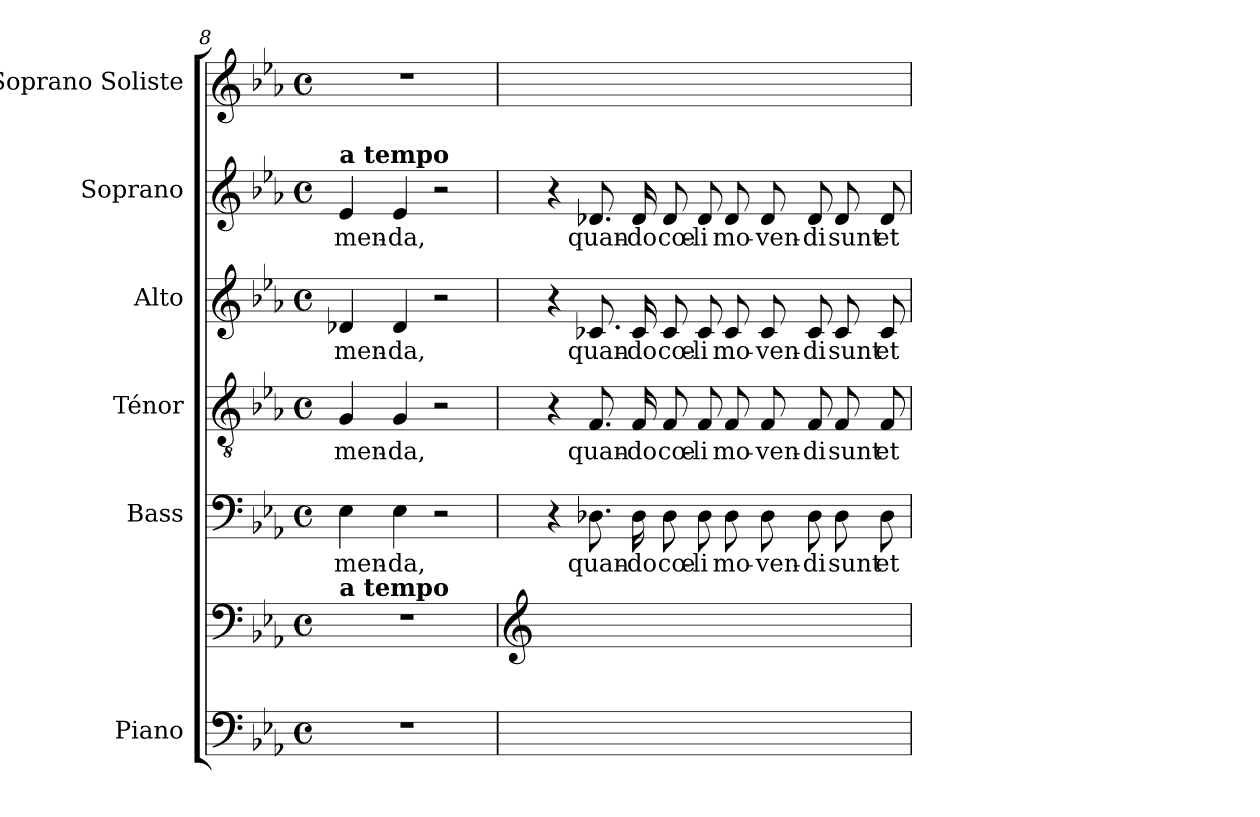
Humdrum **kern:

**kern	**kern	**kern	**text	**kern	**text	**kern	**text	**kern	**text	**dynam	**kern
*part6	*part6	*part5	*part5	*part4	*part4	*part3	*part3	*part2	*part2	*part2	*part1
*staff7	*staff6	*staff5	*staff5	*staff4	*staff4	*staff3	*staff3	*staff2	*staff2	*staff2	*staff1
*I"Piano	*	*I"Bass	*	*I"Ténor	*	*I"Alto	*	*I"Soprano	*	*	*I"Soprano Soliste
*I'Pno.	*	*I'B.	*	*I'T.	*	*I'A.	*	*I'S.	*	*	*
*clefF4	*clefF4	*clefF4	*	*clefGv2	*	*clefG2	*	*clefG2	*	*	*clefG2
*	*	*	*	*	*	*ITrd2c3	*	*	*	*	*
*k[b-e-a-]	*k[b-e-a-]	*k[b-e-a-]	*	*k[b-e-a-]	*	*k[]	*	*k[b-e-a-]	*	*	*k[b-e-a-]
*M4/4	*M4/4	*M4/4	*	*M4/4	*	*M4/4	*	*M4/4	*	*	*M4/4
*met(c)	*met(c)	*met(c)	*	*met(c)	*	*met(c)	*	*met(c)	*	*	*met(c)
=8	=8	=8	=8	=8	=8	=8	=8	=8	=8	=8	=8
!	!	!	!	!	!	!	!	!LO:TX:a:B:t=a tempo	!	!	!
!	!LO:TX:a:B:t=a tempo	!	!	!	!	!	!	!	!	!	!
1r	1r	4E-\	-men-	4G/	-men-	4B-Xi/	-men-	4e-/	-men-	.	1r
.	.	4E-\	-da,	4G/	-da,	4B-i/	-da,	4e-/	-da,	.	.
.	.	2r	.	2r	.	2r	.	2r	.	.	.
!!LO:LB:g=z
=9	=9	=9	=9	=9	=9	=9	=9	=9	=9	=9	=9
*	*clefG2	*	*	*	*	*	*	*	*	*	*
*	*	*	*	*	*	*	*	*	*	*	*MM50
1ryy	1ryy	4r	.	4r	.	4r	.	4r	.	.	1ryy
!	!	!	!	!	!	!	!	!	!	!LO:DY:a	!
.	.	8.D-X\	quan-	8.F/	quan-	8.A-Xi/	quan-	8.d-X/	quan-	other-dynamics	.
.	.	16D-\	-do	16F/	-do	16A-i/	-do	16d-/	-do	.	.
.	.	8D-\	cœ-	8F/	cœ-	8A-i/	cœ-	8d-/	cœ-	.	.
.	.	8D-\	-li	8F/	-li	8A-i/	-li	8d-/	-li	.	.
.	.	8D-\	mo-	8F/	mo-	8A-i/	mo-	8d-/	mo-	.	.
.	.	8D-\	-ven-	8F/	-ven-	8A-i/	-ven-	8d-/	-ven-	.	.
4ryy	4ryy	8D-\	-di	8F/	-di	8A-i/	-di	8d-/	-di	.	4ryy
.	.	8D-\	sunt	8F/	sunt	8A-i/	sunt	8d-/	sunt	.	.
8ryy	8ryy	8D-\	et	8F/	et	8A-i/	et	8d-/	et	.	8ryy
=	=	=	=	=	=	=	=	=	=	=	=
*-	*-	*-	*-	*-	*-	*-	*-	*-	*-	*-	*-
